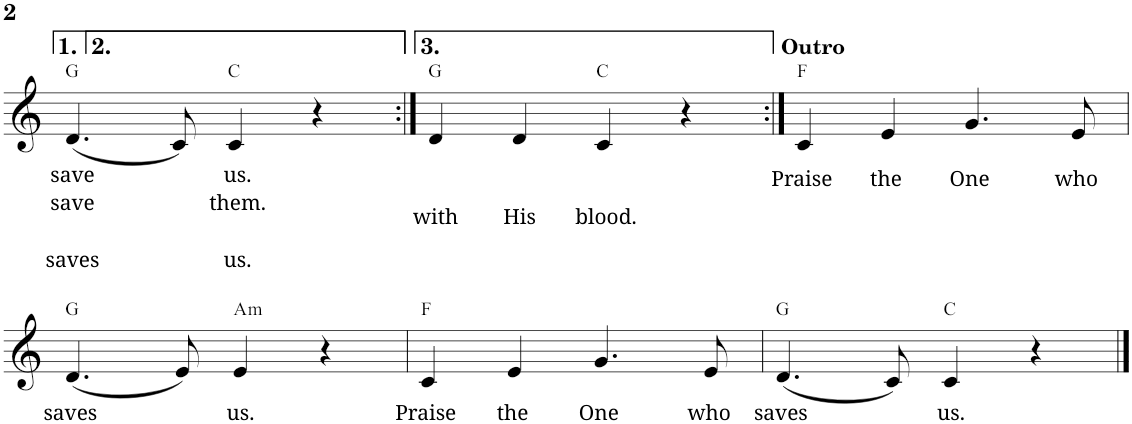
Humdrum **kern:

**kern	**text	**text	**text	**text	**harte
*part1	*part1	*part1	*part1	*part1	*part1
*staff1	*staff1	*staff1	*staff1	*staff1	*
*I"Piano	*	*	*	*	*
*I'Pno.	*	*	*	*	*
!!LO:PB:g=z
*clefG2	*	*	*	*	*
*k[]	*	*	*	*	*
*M4/4	*	*	*	*	*
=17	=17	=17	=17	=17	=17
!	!LO:LY:b	!LO:LY:b	!	!LO:LY:b	!
(4.d/	save	save	.	saves	G:maj
8c/)	.	.	.	.	.
!	!LO:LY:b	!LO:LY:b	!	!LO:LY:b	!
4c/	us.	them.	.	us.	C:maj
4r	.	.	.	.	.
=18:|!	=18:|!	=18:|!	=18:|!	=18:|!	=18:|!
!	!LO:LY:b	!	!	!	!
4d/	with	.	.	.	G:maj
!	!LO:LY:b	!	!	!	!
4d/	His	.	.	.	.
!	!LO:LY:b	!	!	!	!
4c/	blood.	.	.	.	C:maj
4r	.	.	.	.	.
=19:|!	=19:|!	=19:|!	=19:|!	=19:|!	=19:|!
!LO:TX:a:B:t=Outro	!	!	!	!	!
!	!LO:LY:b	!	!	!	!
4c/	Praise	.	.	.	F:maj
!	!LO:LY:b	!	!	!	!
4e/	the	.	.	.	.
!	!LO:LY:b	!	!	!	!
4.g/	One	.	.	.	.
!	!LO:LY:b	!	!	!	!
8e/	who	.	.	.	.
!!LO:LB:g=z
=20	=20	=20	=20	=20	=20
!	!LO:LY:b	!	!	!	!
(4.d/	saves	.	.	.	G:maj
8e/)	.	.	.	.	.
!	!LO:LY:b	!	!	!	!LO:H:kt=m
4e/	us.	.	.	.	A:min
4r	.	.	.	.	.
=21	=21	=21	=21	=21	=21
!	!LO:LY:b	!	!	!	!
4c/	Praise	.	.	.	F:maj
!	!LO:LY:b	!	!	!	!
4e/	the	.	.	.	.
!	!LO:LY:b	!	!	!	!
4.g/	One	.	.	.	.
!	!LO:LY:b	!	!	!	!
8e/	who	.	.	.	.
=22	=22	=22	=22	=22	=22
!	!LO:LY:b	!	!	!	!
(4.d/	saves	.	.	.	G:maj
8c/)	.	.	.	.	.
!	!LO:LY:b	!	!	!	!
4c/	us.	.	.	.	C:maj
4r	.	.	.	.	.
==	==	==	==	==	==
*-	*-	*-	*-	*-	*-
